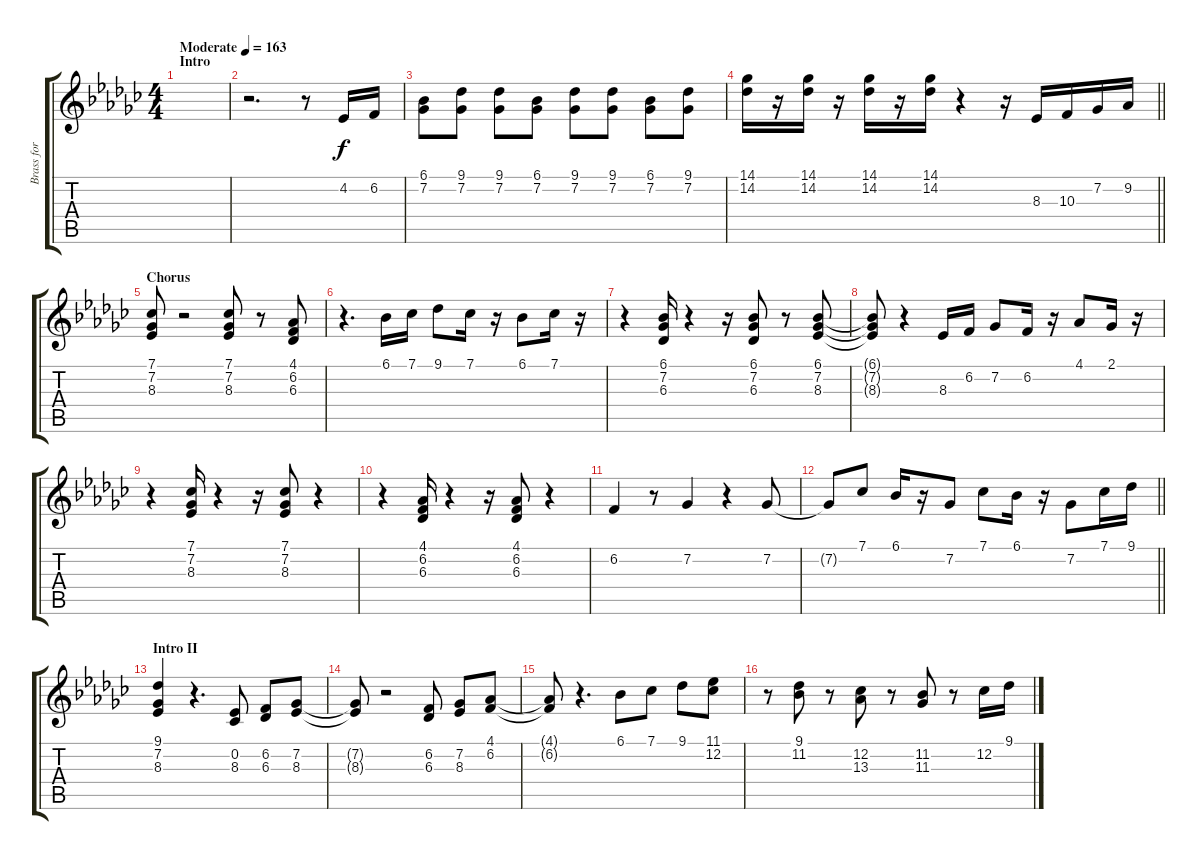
\track ("Brass for ver2 " "Brass for ") {mute instrument brasssection}
\staff {score tabs}
\tuning (E4 B3 G3 D3 A2 E2) {hide}
\ts (4 4)
\section ("" "Intro")
\tempo (163 "Moderate")
\clef g2
\ks gb
|
r.2{d} r.8 4.2.16 6.2.16 |
(6.1 7.2).8 (9.1 7.2).8 (9.1 7.2).8 (6.1 7.2).8 (9.1 7.2).8 (9.1 7.2).8 (6.1 7.2).8 (9.1 7.2).8 |
\barLineRight lightlight
(14.1 14.2).16 r.16 (14.1 14.2).16 r.16 (14.1 14.2).16 r.16 (14.1 14.2).16 r.4 r.16 8.3.16 10.3.16 7.2.16 9.2.16 |
\section ("" "Chorus")
(7.1 7.2 8.3).8 r.2 (7.1 7.2 8.3).8 r.8 (4.1 6.2 6.3).8 |
r.4{d} 6.1.16 7.1.16 9.1.8 7.1.16 r.16 6.1.8 7.1.16 r.16 |
r.4 (6.1 7.2 6.3).16 r.4 r.16 (6.1 7.2 6.3).8 r.8 (6.1 7.2 8.3).8 |
(6.1{t} 7.2{t} 8.3{t}).8 r.4 8.3.16 6.2.16 7.2.8 6.2.16 r.16 4.1.8 2.1.16 r.16 |
r.4 (7.1 7.2 8.3).16 r.4 r.16 (7.1 7.2 8.3).8 r.4 |
r.4 (4.1 6.2 6.3).16 r.4 r.16 (4.1 6.2 6.3).8 r.4 |
6.2.4 r.8 7.2.4 r.4 7.2.8 |
\barLineRight lightlight
7.2{t}.8 7.1.8 6.1.16 r.16 7.2.8 7.1.8 6.1.16 r.16 7.2.8 7.1.16 9.1.16 |
\section ("" "Intro II")
(9.1 7.2 8.3).4 r.4{d} (0.2 8.3).8 (6.2 6.3).8 (7.2 8.3).8 |
(7.2{t} 8.3{t}).8 r.2 (6.2 6.3).8 (7.2 8.3).8 (4.1 6.2).8 |
(4.1{t} 6.2{t}).8 r.4{d} 6.1.8 7.1.8 9.1.8 (11.1 12.2).8 |
r.8 (9.1 11.2).8 r.8 (12.2 13.3).8 r.8 (11.2 11.3).8 r.8 12.2.16 9.1.16
